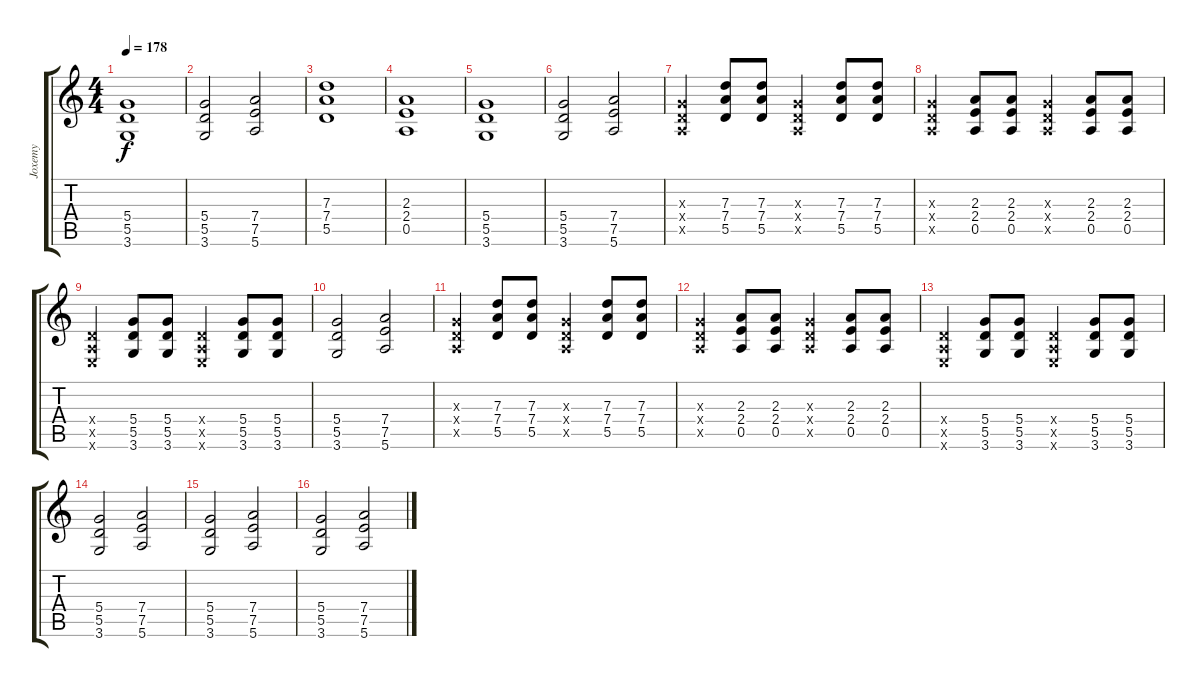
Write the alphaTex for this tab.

\track ("Joxemy" "Joxemy") {instrument distortionguitar}
\staff {score tabs}
\tuning (E4 B3 G3 D3 A2 E2) {hide}
\ts (4 4)
\tempo 178
\clef g2
\ks c
(5.4 5.5 3.6).1{dy f} |
(5.4 5.5 3.6).2 (7.4 7.5 5.6).2 |
(7.3 7.4 5.5).1 |
(2.3 2.4 0.5).1 |
(5.4 5.5 3.6).1 |
(5.4 5.5 3.6).2 (7.4 7.5 5.6).2 |
(0.3{x} 0.4{x} 0.5{x}).4 (7.3 7.4 5.5).8 (7.3 7.4 5.5).8 (0.3{x} 0.4{x} 0.5{x}).4 (7.3 7.4 5.5).8 (7.3 7.4 5.5).8 |
(0.3{x} 0.4{x} 0.5{x}).4 (2.3 2.4 0.5).8 (2.3 2.4 0.5).8 (0.3{x} 0.4{x} 0.5{x}).4 (2.3 2.4 0.5).8 (2.3 2.4 0.5).8 |
(0.4{x} 0.5{x} 0.6{x}).4 (5.4 5.5 3.6).8 (5.4 5.5 3.6).8 (0.4{x} 0.5{x} 0.6{x}).4 (5.4 5.5 3.6).8 (5.4 5.5 3.6).8 |
(5.4 5.5 3.6).2 (7.4 7.5 5.6).2 |
(0.3{x} 0.4{x} 0.5{x}).4 (7.3 7.4 5.5).8 (7.3 7.4 5.5).8 (0.3{x} 0.4{x} 0.5{x}).4 (7.3 7.4 5.5).8 (7.3 7.4 5.5).8 |
(0.3{x} 0.4{x} 0.5{x}).4 (2.3 2.4 0.5).8 (2.3 2.4 0.5).8 (0.3{x} 0.4{x} 0.5{x}).4 (2.3 2.4 0.5).8 (2.3 2.4 0.5).8 |
(0.4{x} 0.5{x} 0.6{x}).4 (5.4 5.5 3.6).8 (5.4 5.5 3.6).8 (0.4{x} 0.5{x} 0.6{x}).4 (5.4 5.5 3.6).8 (5.4 5.5 3.6).8 |
(5.4 5.5 3.6).2 (7.4 7.5 5.6).2 |
(5.4 5.5 3.6).2 (7.4 7.5 5.6).2 |
(5.4 5.5 3.6).2 (7.4 7.5 5.6).2
